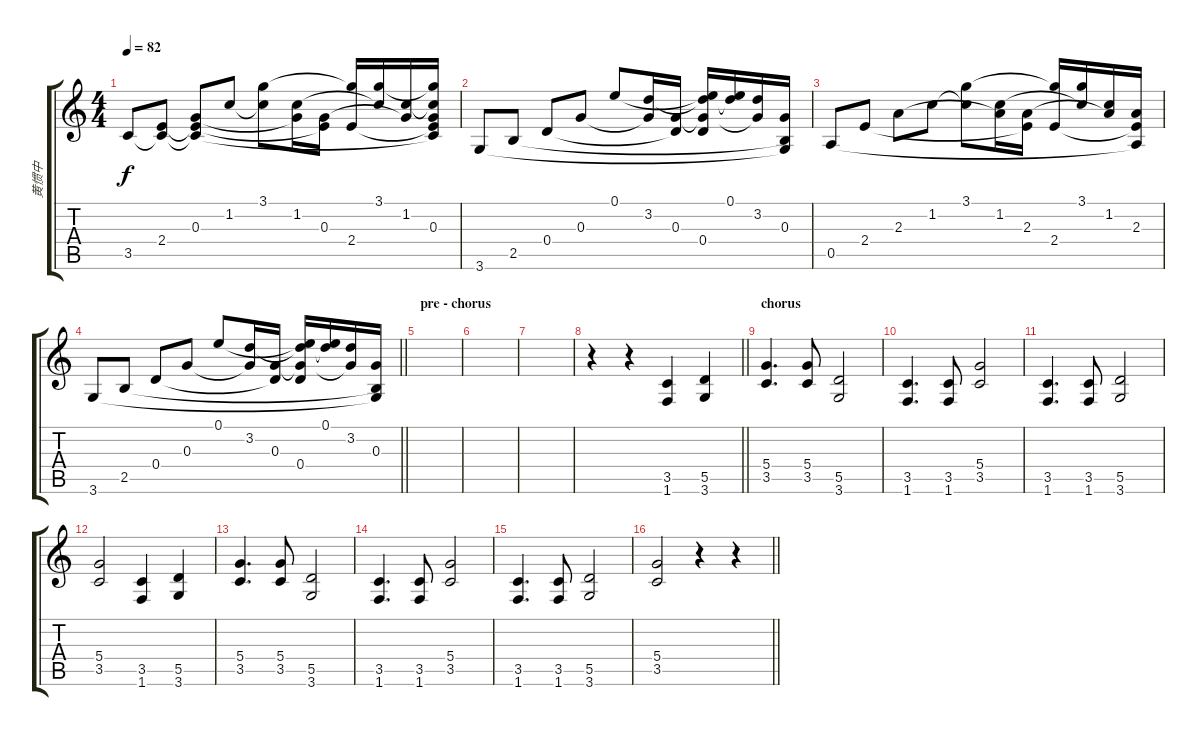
\track ("黄惯中" "黄惯中") {instrument distortionguitar}
\staff {score tabs}
\tuning (E4 B3 G3 D3 A2 E2) {hide}
\ts (4 4)
\tempo 82
\clef g2
\ks c
3.5.8{dy f} (2.4 3.5{t}).8 (0.3 2.4{t} 3.5{t}).8 1.2.8 (3.1 1.2{t}).8 (1.2 0.3{t}).16 (0.3 2.4{t}).16 (3.1{t} 2.4).16 (3.1 1.2{t}).16 (1.2 0.3{t}).16 (3.1{t} 1.2{t} 0.3 2.4{t} 3.5{t}).16 |
3.6.8 2.5.8 0.4.8 0.3.8 0.1.8 (3.2 0.3{t}).16 (0.3 0.4{t}).16 (0.1{t} 3.2{t} 0.3{t} 0.4).16 (0.1 3.2{t}).16 (3.2 0.3{t}).16 (0.3 2.5{t} 3.6{t}).16 |
0.5.8 2.4.8 2.3.8 1.2.8 (3.1 1.2{t}).8 (1.2 2.3{t}).16 (2.3 2.4{t}).16 (3.1{t} 2.4).16 (3.1 1.2{t}).16 (1.2 2.3{t}).16 (2.3 2.4{t} 0.5{t}).16 |
\barLineRight lightlight
3.6.8 2.5.8 0.4.8 0.3.8 0.1.8 (3.2 0.3{t}).16 (0.3 0.4{t}).16 (0.1{t} 3.2{t} 0.3{t} 0.4).16 (0.1 3.2{t}).16 (3.2 0.3{t}).16 (0.3 2.5{t} 3.6{t}).16 |
\section ("" "pre - chorus")
|
|
|
\barLineRight lightlight
r.4{volume 7 balance 8 instrument distortionguitar} r.4 (3.5 1.6).4 (5.5 3.6).4 |
\section ("" "chorus")
(5.4 3.5).4{d} (5.4 3.5).8 (5.5 3.6).2 |
(3.5 1.6).4{d} (3.5 1.6).8 (5.4 3.5).2 |
(3.5 1.6).4{d} (3.5 1.6).8 (5.5 3.6).2 |
(5.4 3.5).2 (3.5 1.6).4 (5.5 3.6).4 |
(5.4 3.5).4{d} (5.4 3.5).8 (5.5 3.6).2 |
(3.5 1.6).4{d} (3.5 1.6).8 (5.4 3.5).2 |
(3.5 1.6).4{d} (3.5 1.6).8 (5.5 3.6).2 |
\barLineRight lightlight
(5.4 3.5).2 r.4 r.4
